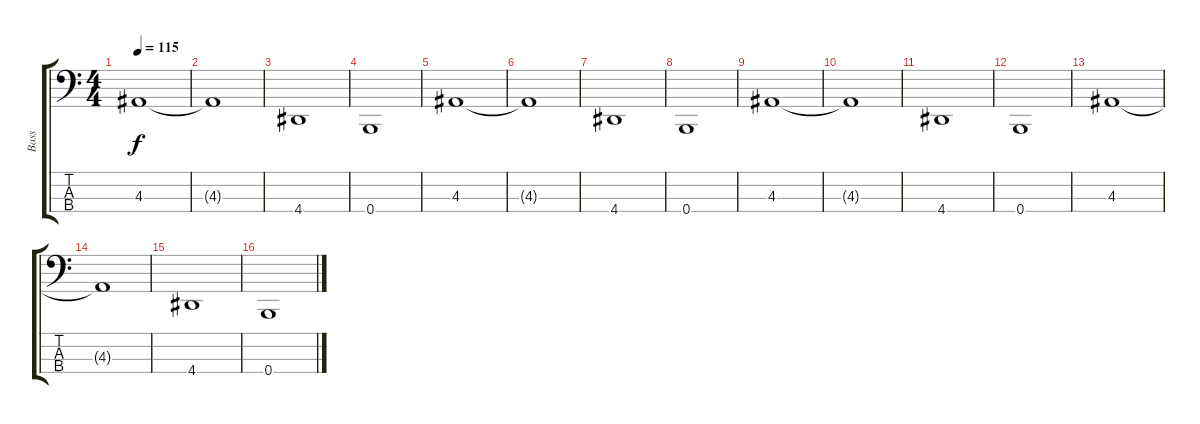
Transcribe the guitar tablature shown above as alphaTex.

\track ("Bass" "Bass") {instrument electricbasspick}
\staff {score tabs}
\tuning (E2 B1 Gb1 B0) {hide}
\ts (4 4)
\tempo 115
\clef f4
\ks c
4.3.1{dy f} |
4.3{t}.1 |
4.4.1 |
0.4.1 |
4.3.1 |
4.3{t}.1 |
4.4.1 |
0.4.1 |
4.3.1 |
4.3{t}.1 |
4.4.1 |
0.4.1 |
4.3.1 |
4.3{t}.1 |
4.4.1 |
0.4.1
